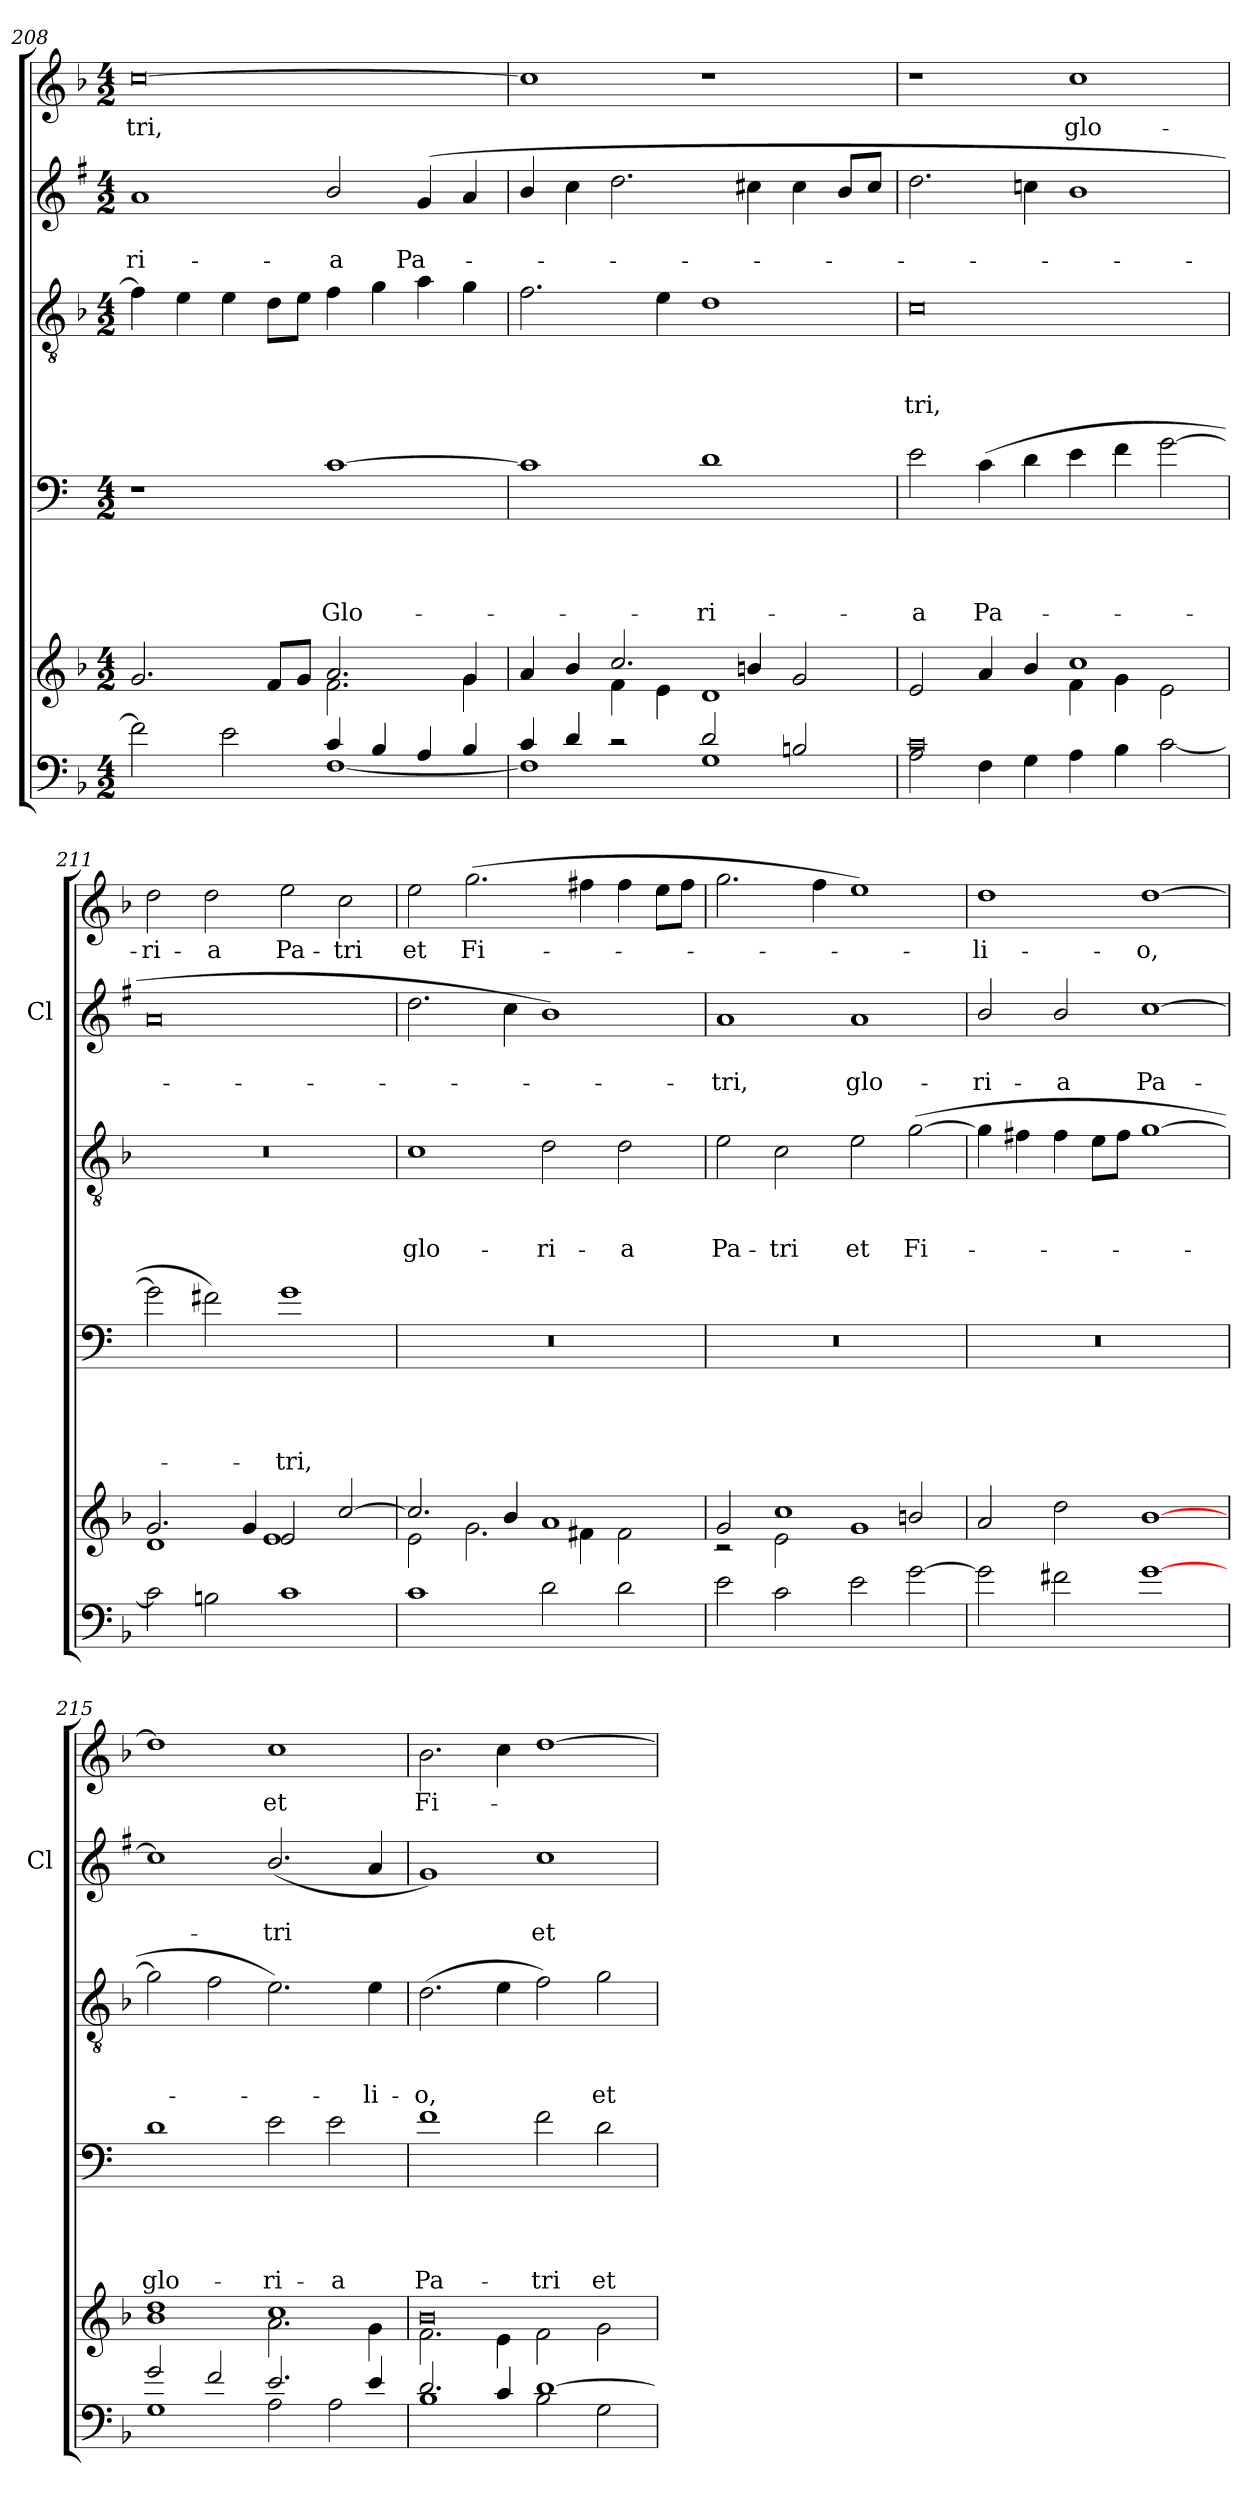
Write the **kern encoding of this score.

**kern	**kern	**kern	**text	**text	**text	**text	**kern	**text	**text	**text	**kern	**text	**text	**kern	**text
*part5	*part5	*part4	*part4	*part4	*part4	*part4	*part3	*part3	*part3	*part3	*part2	*part2	*part2	*part1	*part1
*staff6	*staff5	*staff4	*staff4	*staff4	*staff4	*staff4	*staff3	*staff3	*staff3	*staff3	*staff2	*staff2	*staff2	*staff1	*staff1
*	*	*	*	*	*	*	*	*	*	*	*I'Cl	*	*	*	*
*clefF4	*clefG2	*clefF4	*	*	*	*	*clefGv2	*	*	*	*clefG2	*	*	*clefG2	*
*	*	*ITrd4c7	*	*	*	*	*	*	*	*	*ITrd1c2	*	*	*	*
*k[b-]	*k[b-]	*k[b-]	*	*	*	*	*k[b-]	*	*	*	*k[b-]	*	*	*k[b-]	*
*F:	*F:	*F:	*	*	*	*	*F:	*	*	*	*F:	*	*	*F:	*
*M4/2	*M4/2	*M4/2	*	*	*	*	*M4/2	*	*	*	*M4/2	*	*	*M4/2	*
=208	=208	=208	=208	=208	=208	=208	=208	=208	=208	=208	=208	=208	=208	=208	=208
*^	*^	*	*	*	*	*	*	*	*	*	*	*	*	*	*
1ryy	2f\]	2.g/	1ryy	1r	.	.	.	.	4f\]	.	.	.	1g	.	-ri-	[0cc	-tri,
.	.	.	.	.	.	.	.	.	4e\	.	.	.	.	.	.	.	.
.	2e\	.	.	.	.	.	.	.	4e\	.	.	.	.	.	.	.	.
.	.	8f/L	.	.	.	.	.	.	8d\L	.	.	.	.	.	.	.	.
.	.	8g/J	.	.	.	.	.	.	8e\J	.	.	.	.	.	.	.	.
4c/	[<1F	2.a/	2.f\	[1F	.	.	.	Glo-	4f\	.	.	.	2a/	.	-a	.	.
4B-/	.	.	.	.	.	.	.	.	4g\	.	.	.	.	.	.	.	.
4A/	.	.	.	.	.	.	.	.	4a\	.	.	.	(4f/	.	Pa-	.	.
4B-/	.	4g/	4g\	.	.	.	.	.	4g\	.	.	.	4g/	.	.	.	.
!!LO:PB:g=z
=209	=209	=209	=209	=209	=209	=209	=209	=209	=209	=209	=209	=209	=209	=209	=209	=209	=209
4c/	1F]	4a/	2ryy	1F]	.	.	.	.	2.f\	.	.	.	4a/	.	.	1cc]	.
4d/	.	4b-/	.	.	.	.	.	.	.	.	.	.	4b-\	.	.	.	.
2rc	.	2.cc/	4f\	.	.	.	.	.	.	.	.	.	2.cc\	.	.	.	.
.	.	.	4e\	.	.	.	.	.	4e\	.	.	.	.	.	.	.	.
2d/	1G	.	1d	1G	.	.	.	-ri-	1d	.	.	.	.	.	.	1r	.
.	.	4bn/	.	.	.	.	.	.	.	.	.	.	4bn\	.	.	.	.
2Bn/	.	2g/	.	.	.	.	.	.	.	.	.	.	4b\	.	.	.	.
.	.	.	.	.	.	.	.	.	.	.	.	.	8a/L	.	.	.	.
.	.	.	.	.	.	.	.	.	.	.	.	.	8b/J	.	.	.	.
=210	=210	=210	=210	=210	=210	=210	=210	=210	=210	=210	=210	=210	=210	=210	=210	=210	=210
0c	2A\	2e/	1ryy	2A\	.	.	.	-a	0c	.	.	-tri,	2.cc\	.	.	1r	.
.	4F\	4a/	.	(4F\	.	.	.	Pa-	.	.	.	.	.	.	.	.	.
.	4G\	4b-/	.	4G\	.	.	.	.	.	.	.	.	4b-X\	.	.	.	.
.	4A\	1cc	4f\	4A\	.	.	.	.	.	.	.	.	1a	.	.	1cc	glo-
.	4B-\	.	4g\	4B-\	.	.	.	.	.	.	.	.	.	.	.	.	.
.	[<2c\	.	2e\	[2c\	.	.	.	.	.	.	.	.	.	.	.	.	.
*v	*v	*	*	*	*	*	*	*	*	*	*	*	*	*	*	*	*
=211	=211	=211	=211	=211	=211	=211	=211	=211	=211	=211	=211	=211	=211	=211	=211	=211
2c\]	2.g/	1d	2c\]	.	.	.	.	0r	.	.	.	0g	.	.	2dd\	-ri-
2Bn\	.	.	2Bn\)	.	.	.	.	.	.	.	.	.	.	.	2dd\	-a
.	4g/	.	.	.	.	.	.	.	.	.	.	.	.	.	.	.
1c	2e/	1e	1c	.	.	.	-tri,	.	.	.	.	.	.	.	2ee\	Pa-
.	[>2cc/	.	.	.	.	.	.	.	.	.	.	.	.	.	2cc\	-tri
=212	=212	=212	=212	=212	=212	=212	=212	=212	=212	=212	=212	=212	=212	=212	=212	=212
1c	2.cc/]	2e\	0r	.	.	.	.	1c	.	.	glo-	2.cc\	.	.	2ee\	et
.	.	2.g\	.	.	.	.	.	.	.	.	.	.	.	.	(2.gg\	Fi-
.	4b-/	.	.	.	.	.	.	.	.	.	.	4b-\	.	.	.	.
2d\	1a	.	.	.	.	.	.	2d\	.	.	-ri-	1a)	.	.	.	.
.	.	4f#X\	.	.	.	.	.	.	.	.	.	.	.	.	4ff#X\	.
2d\	.	2f#\	.	.	.	.	.	2d\	.	.	-a	.	.	.	4ff#\	.
.	.	.	.	.	.	.	.	.	.	.	.	.	.	.	8ee\L	.
.	.	.	.	.	.	.	.	.	.	.	.	.	.	.	8ff#\J	.
=213	=213	=213	=213	=213	=213	=213	=213	=213	=213	=213	=213	=213	=213	=213	=213	=213
2e\	2g/	2rc	0r	.	.	.	.	2e\	.	.	Pa-	1g	.	-tri,	2.gg\	.
2c\	1cc	2e\	.	.	.	.	.	2c\	.	.	-tri	.	.	.	.	.
.	.	.	.	.	.	.	.	.	.	.	.	.	.	.	4ff\	.
2e\	.	1g	.	.	.	.	.	2e\	.	.	et	1g	.	glo-	1ee)	.
[2g\	2bn/	.	.	.	.	.	.	([2g\	.	.	Fi-	.	.	.	.	.
*	*v	*v	*	*	*	*	*	*	*	*	*	*	*	*	*	*
!!LO:LB:g=z
=214	=214	=214	=214	=214	=214	=214	=214	=214	=214	=214	=214	=214	=214	=214	=214
2g\]	2a/	0r	.	.	.	.	4g\]	.	.	.	2a/	.	-ri-	1dd	-li-
.	.	.	.	.	.	.	4f#X\	.	.	.	.	.	.	.	.
2f#X\	2dd\	.	.	.	.	.	4f#\	.	.	.	2a/	.	-a	.	.
.	.	.	.	.	.	.	8e\L	.	.	.	.	.	.	.	.
.	.	.	.	.	.	.	8f#\J	.	.	.	.	.	.	.	.
[1g	[<1b-	.	.	.	.	.	[1g	.	.	.	[1b-	.	Pa-	[1dd	-o,
=215	=215	=215	=215	=215	=215	=215	=215	=215	=215	=215	=215	=215	=215	=215	=215
*^	*^	*	*	*	*	*	*	*	*	*	*	*	*	*	*
2g/	1G	1dd	1b-	1G	.	.	.	glo-	2g\]	.	.	.	1b-]	.	.	1dd]	.
2f/	.	.	.	.	.	.	.	.	2f\	.	.	.	.	.	.	.	.
2.e/	2A\	1cc	2.a\	2A\	.	.	.	-ri-	2.e\)	.	.	.	(>2.a/	.	-tri	1cc	et
.	2A\	.	.	2A\	.	.	.	-a	.	.	.	.	.	.	.	.	.
4e/	.	.	4g\	.	.	.	.	.	4e\	.	.	-li-	4g/	.	.	.	.
=216	=216	=216	=216	=216	=216	=216	=216	=216	=216	=216	=216	=216	=216	=216	=216	=216	=216
2.d/	1B-	0b-	2.f\	1B-	.	.	.	Pa-	(2.d\	.	.	-o,	1f)	.	.	2.b-\	Fi-
4c/	.	.	4e\	.	.	.	.	.	4e\	.	.	.	.	.	.	4cc\	.
[>1d	2B-\	.	2f\	2B-\	.	.	.	-tri	2f\)	.	.	.	1b-	.	et	[1dd	.
.	2G\	.	2g\	2G\	.	.	.	et	2g\	.	.	et	.	.	.	.	.
*v	*v	*	*	*	*	*	*	*	*	*	*	*	*	*	*	*	*
*	*v	*v	*	*	*	*	*	*	*	*	*	*	*	*	*	*
=	=	=	=	=	=	=	=	=	=	=	=	=	=	=	=
*-	*-	*-	*-	*-	*-	*-	*-	*-	*-	*-	*-	*-	*-	*-	*-
